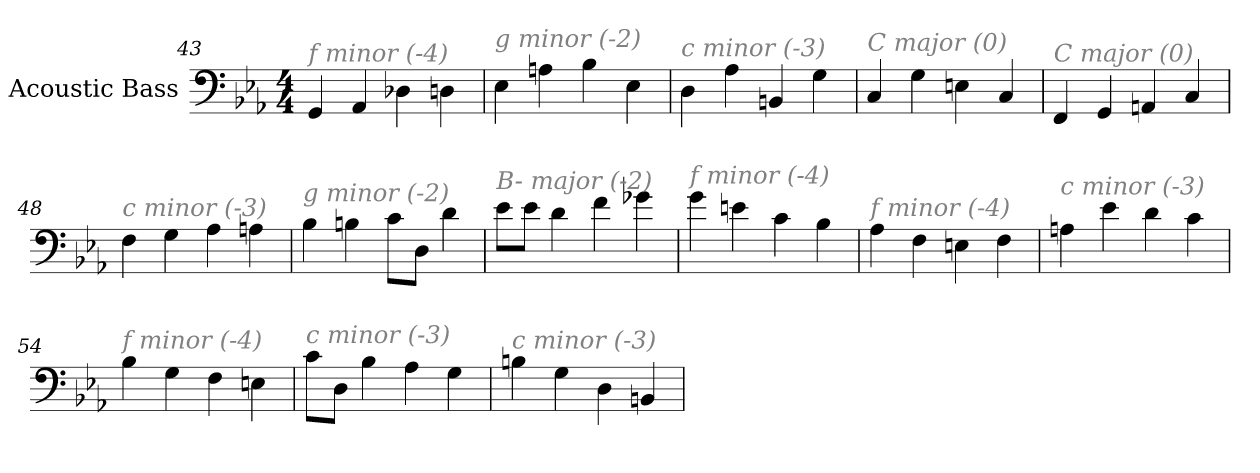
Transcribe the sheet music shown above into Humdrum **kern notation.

**kern
*part1
*staff1
*I"Acoustic Bass
*clefF4
*ITrd7c12
*k[b-e-a-]
*E-:
*M4/4
=43
!LO:TX:i:color=#808080:t=f minor (-4)
4GGG
4AAA-
4DD-X
4DDn
=44
!LO:TX:i:color=#808080:t=g minor (-2)
4EE-
4AAn
4BB-
4EE-
=45
!LO:TX:i:color=#808080:t=c minor (-3)
4DD
4AA-
4BBBn
4GG
=46
!LO:TX:i:color=#808080:t=C major (0)
4CC
4GG
4EEn
4CC
=47
!LO:TX:i:color=#808080:t=C major (0)
4FFF
4GGG
4AAAn
4CC
=48
!LO:TX:i:color=#808080:t=c minor (-3)
4FF
4GG
4AA-
4AAn
=49
!LO:TX:i:color=#808080:t=g minor (-2)
4BB-
4BBn
8CL
8DDJ
4D
=50
!LO:TX:i:color=#808080:t=B- major (-2)
8E-L
8E-J
4D
4F
4G-X
=51
!LO:TX:i:color=#808080:t=f minor (-4)
4G
4En
4C
4BB-
=52
!LO:TX:i:color=#808080:t=f minor (-4)
4AA-
4FF
4EEn
4FF
=53
!LO:TX:i:color=#808080:t=c minor (-3)
4AAn
4E-
4D
4C
=54
!LO:TX:i:color=#808080:t=f minor (-4)
4BB-
4GG
4FF
4EEn
=55
!LO:TX:i:color=#808080:t=c minor (-3)
8CL
8DDJ
4BB-
4AA-
4GG
=56
!LO:TX:i:color=#808080:t=c minor (-3)
4BBn
4GG
4DD
4BBBn
=
*-
